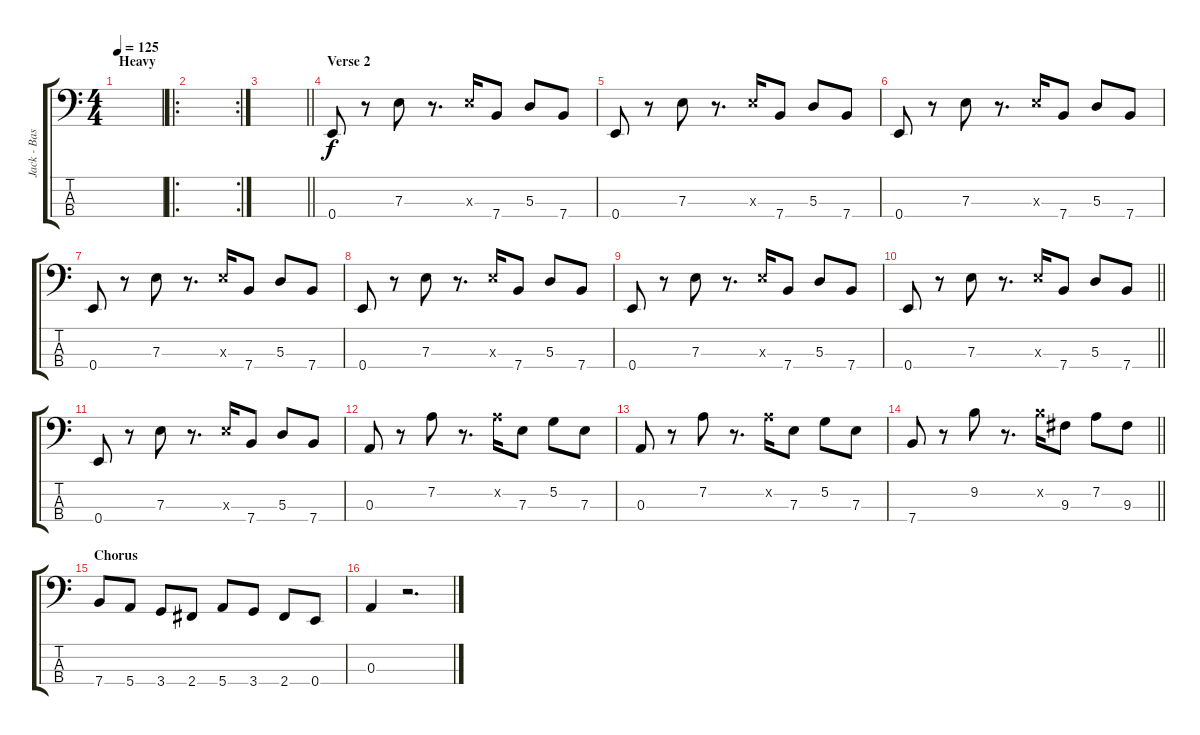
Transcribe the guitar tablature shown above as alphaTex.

\track ("Jack - Bass" "Jack - Bas") {instrument electricbassfinger}
\staff {score tabs}
\tuning (G2 D2 A1 E1) {hide}
\ts (4 4)
\section ("" "Heavy")
\tempo 125
\clef f4
\ks c
|
\ro
\rc 2
|
\barLineRight lightlight
|
\section ("" "Verse 2")
0.4.8 r.8 7.3.8 r.8{d} 7.3{x}.16 7.4.8 5.3.8 7.4.8 |
0.4.8 r.8 7.3.8 r.8{d} 7.3{x}.16 7.4.8 5.3.8 7.4.8 |
0.4.8 r.8 7.3.8 r.8{d} 7.3{x}.16 7.4.8 5.3.8 7.4.8 |
0.4.8 r.8 7.3.8 r.8{d} 7.3{x}.16 7.4.8 5.3.8 7.4.8 |
0.4.8 r.8 7.3.8 r.8{d} 7.3{x}.16 7.4.8 5.3.8 7.4.8 |
0.4.8 r.8 7.3.8 r.8{d} 7.3{x}.16 7.4.8 5.3.8 7.4.8 |
\barLineRight lightlight
0.4.8 r.8 7.3.8 r.8{d} 7.3{x}.16 7.4.8 5.3.8 7.4.8 |
\section ("" "")
0.4.8 r.8 7.3.8 r.8{d} 7.3{x}.16 7.4.8 5.3.8 7.4.8 |
0.3.8 r.8 7.2.8 r.8{d} 7.2{x}.16 7.3.8 5.2.8 7.3.8 |
0.3.8 r.8 7.2.8 r.8{d} 7.2{x}.16 7.3.8 5.2.8 7.3.8 |
\barLineRight lightlight
7.4.8 r.8 9.2.8 r.8{d} 9.2{x}.16 9.3.8 7.2.8 9.3.8 |
\section ("" "Chorus")
7.4.8 5.4.8 3.4.8 2.4.8 5.4.8 3.4.8 2.4.8 0.4.8 |
0.3.4 r.2{d}
